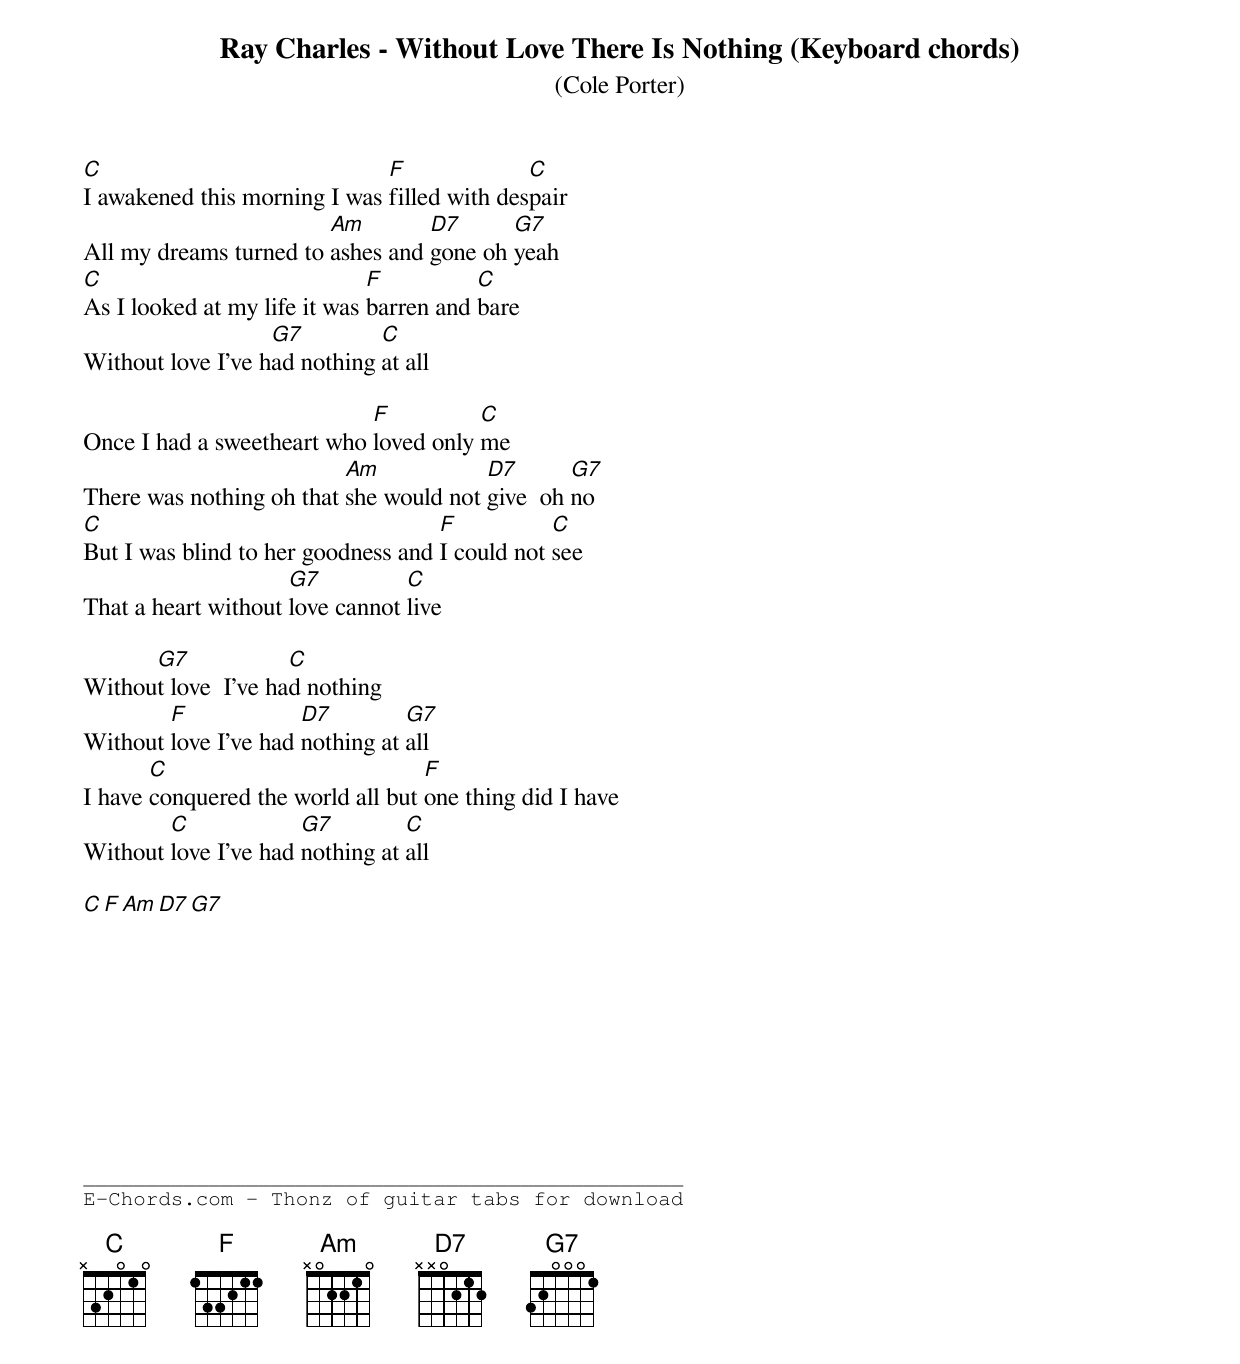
Ray Charles - Without Love There Is Nothing (Keyboard chords)
(Cole Porter)




C                             F              C
I awakened this morning I was filled with despair
                        Am        D7      G7
All my dreams turned to ashes and gone oh yeah
C                             F          C
As I looked at my life it was barren and bare
                   G7         C
Without love I've had nothing at all

                            F          C
Once I had a sweetheart who loved only me
                          Am            D7       G7
There was nothing oh that she would not give  oh no
C                                   F           C
But I was blind to her goodness and I could not see
                     G7          C
That a heart without love cannot live

      G7             C
Without love  I've had nothing
        F             D7         G7
Without love I've had nothing at all
       C                           F
I have conquered the world all but one thing did I have
        C             G7         C
Without love I've had nothing at all

  C      F      Am     D7     G7










________________________________________________
E-Chords.com - Thonz of guitar tabs for download
